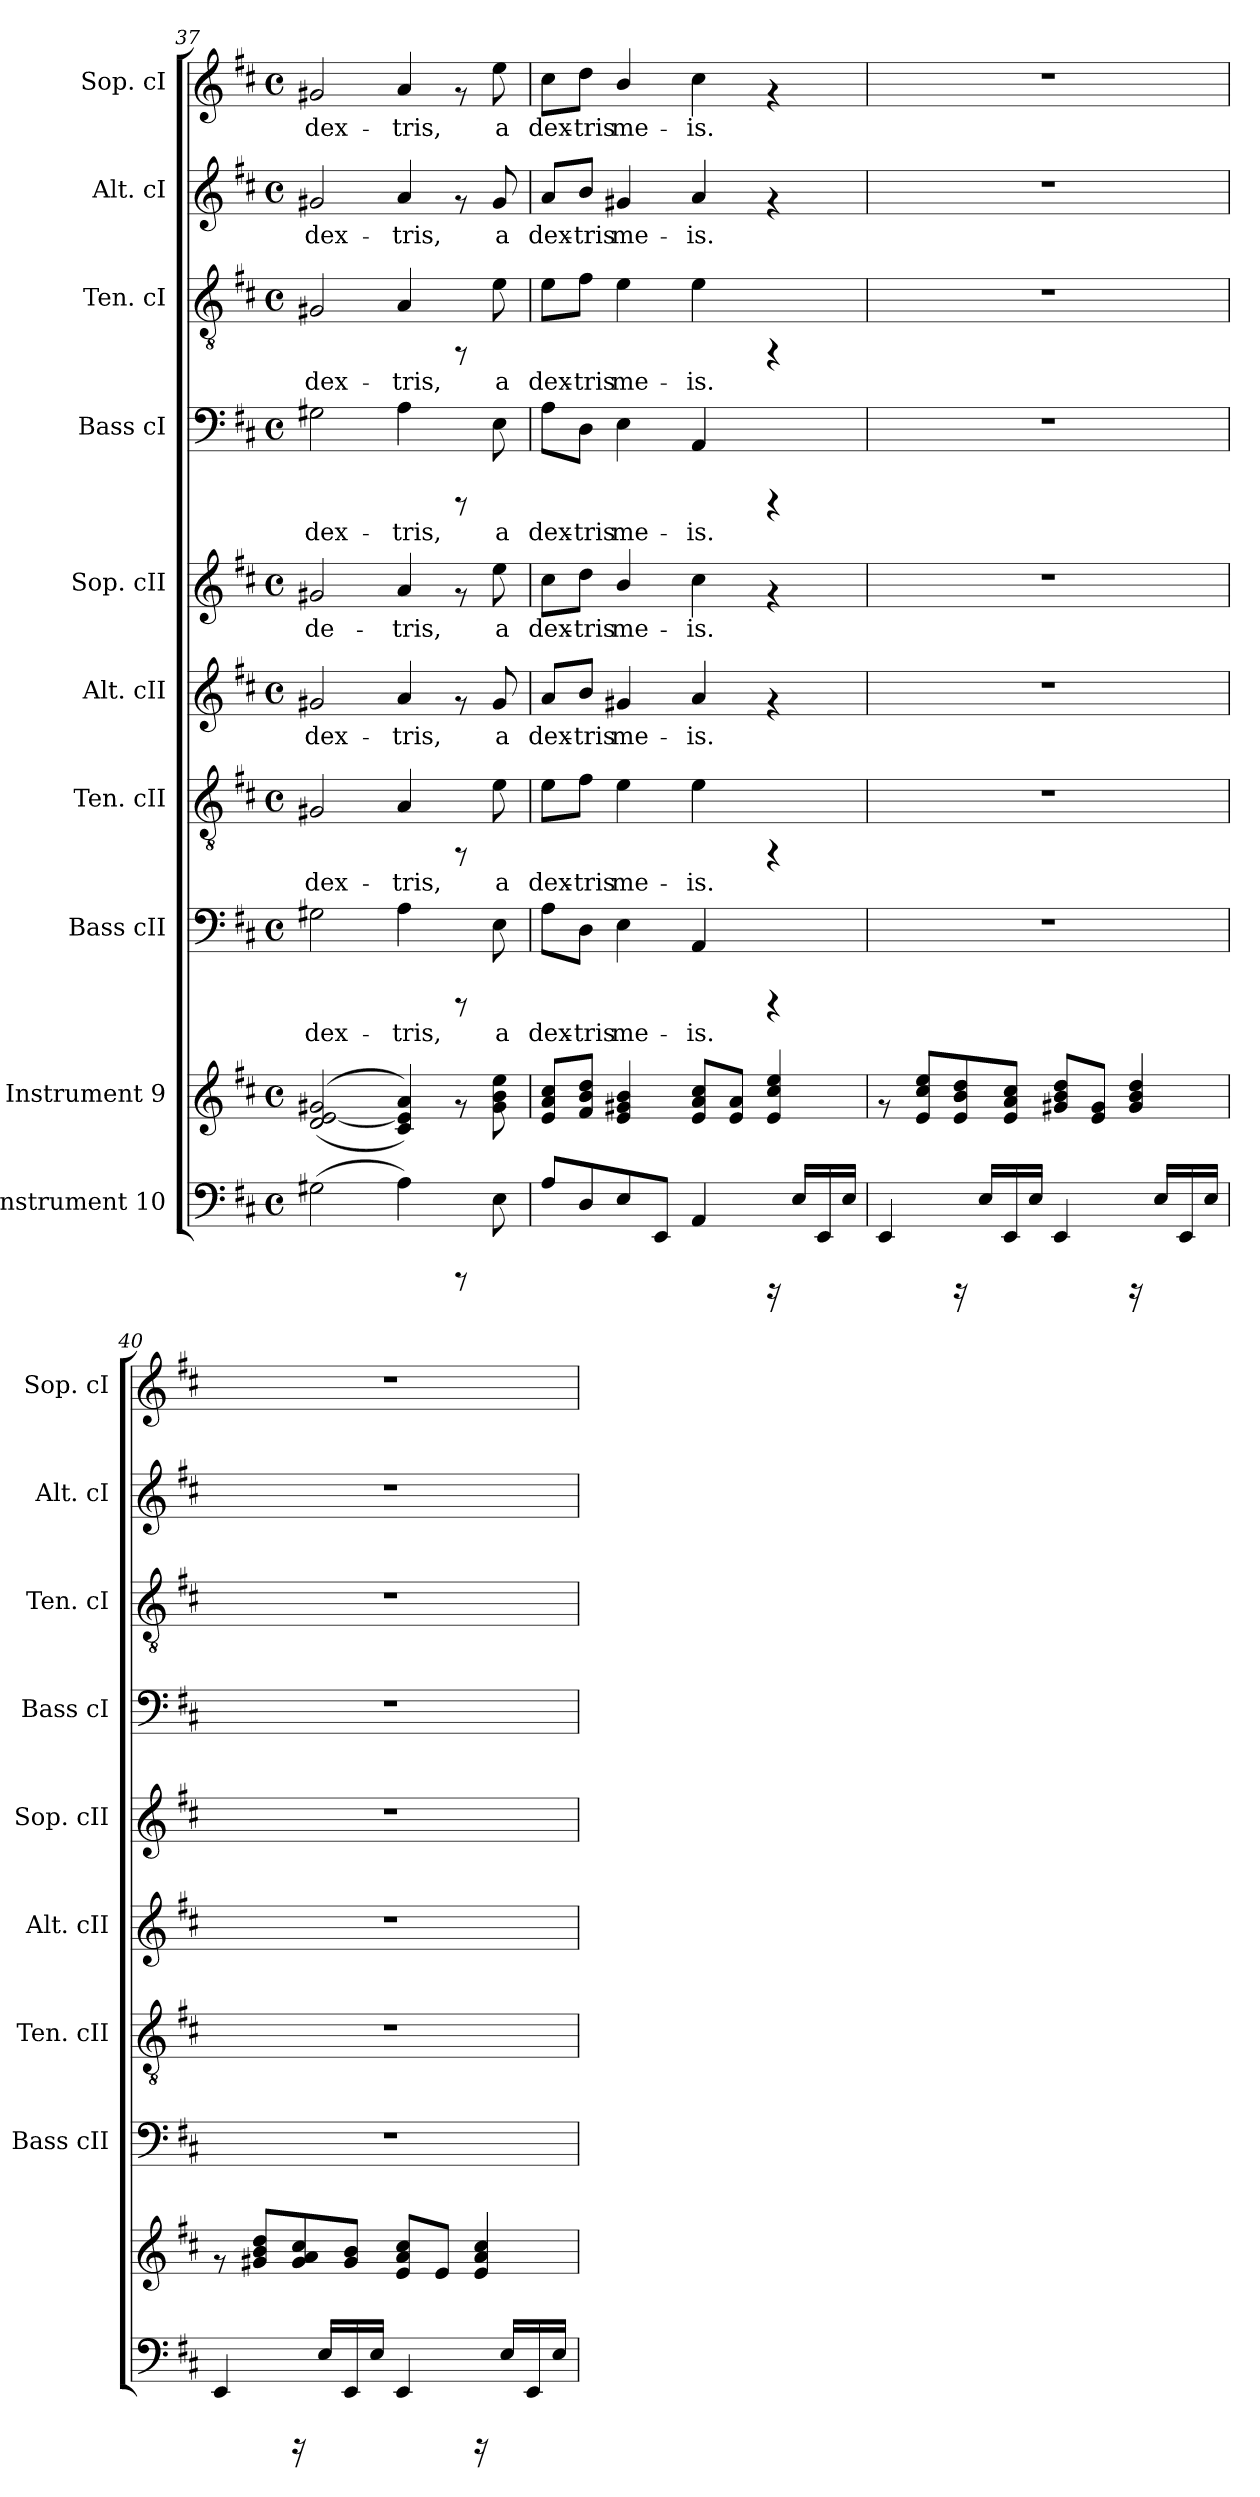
**kern	**kern	**kern	**text	**kern	**text	**kern	**text	**kern	**text	**kern	**text	**kern	**text	**kern	**text	**kern	**text
*part10	*part9	*part8	*part8	*part7	*part7	*part6	*part6	*part5	*part5	*part4	*part4	*part3	*part3	*part2	*part2	*part1	*part1
*staff10	*staff9	*staff8	*staff8	*staff7	*staff7	*staff6	*staff6	*staff5	*staff5	*staff4	*staff4	*staff3	*staff3	*staff2	*staff2	*staff1	*staff1
*I"Instrument 10	*I"Instrument 9	*I"Bass cII	*	*I"Ten. cII	*	*I"Alt. cII	*	*I"Sop. cII	*	*I"Bass cI	*	*I"Ten. cI	*	*I"Alt. cI	*	*I"Sop. cI	*
*	*	*I'Bass cII	*	*I'Ten. cII	*	*I'Alt. cII	*	*I'Sop. cII	*	*I'Bass cI	*	*I'Ten. cI	*	*I'Alt. cI	*	*I'Sop. cI	*
*clefF4	*clefG2	*clefF4	*	*clefGv2	*	*clefG2	*	*clefG2	*	*clefF4	*	*clefGv2	*	*clefG2	*	*clefG2	*
*k[f#c#]	*k[f#c#]	*k[f#c#]	*	*k[f#c#]	*	*k[f#c#]	*	*k[f#c#]	*	*k[f#c#]	*	*k[f#c#]	*	*k[f#c#]	*	*k[f#c#]	*
*D:	*D:	*D:	*	*D:	*	*D:	*	*D:	*	*D:	*	*D:	*	*D:	*	*D:	*
*M4/4	*M4/4	*M4/4	*	*M4/4	*	*M4/4	*	*M4/4	*	*M4/4	*	*M4/4	*	*M4/4	*	*M4/4	*
*met(c)	*met(c)	*met(c)	*	*met(c)	*	*met(c)	*	*met(c)	*	*met(c)	*	*met(c)	*	*met(c)	*	*met(c)	*
=37	=37	=37	=37	=37	=37	=37	=37	=37	=37	=37	=37	=37	=37	=37	=37	=37	=37
!	!	!	!LO:LY:b:cj	!	!LO:LY:b:cj	!	!LO:LY:b:cj	!	!LO:LY:b:cj	!	!LO:LY:b:cj	!	!LO:LY:b:cj	!	!LO:LY:b:cj	!	!LO:LY:b:cj
(>2G#X\	(>(<2g#X/ 2d/ [<2e/	2G#X\	dex-	2G#X/	dex-	2g#X/	dex-	2g#X/	de-	2G#X\	dex-	2G#X/	dex-	2g#X/	dex-	2g#X/	dex-
!	!	!	!LO:LY:b:cj	!	!LO:LY:b:cj	!	!LO:LY:b:cj	!	!LO:LY:b:cj	!	!LO:LY:b:cj	!	!LO:LY:b:cj	!	!LO:LY:b:cj	!	!LO:LY:b:cj
4A\)	4a/ 4e/] 4c#/))	4A\	-tris,	4A/	-tris,	4a/	-tris,	4a/	-tris,	4A\	-tris,	4A/	-tris,	4a/	-tris,	4a/	-tris,
8rCCC	8rf	8rCCC	.	8rFF	.	8rf	.	8rf	.	8rCCC	.	8rFF	.	8rf	.	8rf	.
!	!	!	!LO:LY:b:cj	!	!LO:LY:b:cj	!	!LO:LY:b:cj	!	!LO:LY:b:cj	!	!LO:LY:b:cj	!	!LO:LY:b:cj	!	!LO:LY:b:cj	!	!LO:LY:b:cj
8E\	8ee\ 8b\ 8g#\	8E\	a	8e\	a	8g#/	a	8ee\	a	8E\	a	8e\	a	8g#/	a	8ee\	a
!!LO:PB:g=z
=38	=38	=38	=38	=38	=38	=38	=38	=38	=38	=38	=38	=38	=38	=38	=38	=38	=38
!	!	!	!LO:LY:b:cj	!	!LO:LY:b:cj	!	!LO:LY:b:cj	!	!LO:LY:b:cj	!	!LO:LY:b:cj	!	!LO:LY:b:cj	!	!LO:LY:b:cj	!	!LO:LY:b:cj
8A/L	8a/ 8e/ 8cc#/L	8A\L	dex-	8e\L	dex-	8a/L	dex-	8cc#\L	dex-	8A\L	dex-	8e\L	dex-	8a/L	dex-	8cc#\L	dex-
!	!	!	!LO:LY:b:cj	!	!LO:LY:b:cj	!	!LO:LY:b:cj	!	!LO:LY:b:cj	!	!LO:LY:b:cj	!	!LO:LY:b:cj	!	!LO:LY:b:cj	!	!LO:LY:b:cj
8D/	8dd/ 8b/ 8f#/J	8D\J	-tris	8f#\J	-tris	8b/J	-tris	8dd\J	-tris	8D\J	-tris	8f#\J	-tris	8b/J	-tris	8dd\J	-tris
!	!	!	!LO:LY:b:cj	!	!LO:LY:b:cj	!	!LO:LY:b:cj	!	!LO:LY:b:cj	!	!LO:LY:b:cj	!	!LO:LY:b:cj	!	!LO:LY:b:cj	!	!LO:LY:b:cj
8E/	4b/ 4g#X/ 4e/	4E\	me-	4e\	me-	4g#X/	me-	4b/	me-	4E\	me-	4e\	me-	4g#X/	me-	4b/	me-
8EE/J	.	.	.	.	.	.	.	.	.	.	.	.	.	.	.	.	.
!	!	!	!LO:LY:b:cj	!	!LO:LY:b:cj	!	!LO:LY:b:cj	!	!LO:LY:b:cj	!	!LO:LY:b:cj	!	!LO:LY:b:cj	!	!LO:LY:b:cj	!	!LO:LY:b:cj
4AA/	8cc#/ 8a/ 8e/L	4AA/	-is.	4e\	-is.	4a/	-is.	4cc#\	-is.	4AA/	-is.	4e\	-is.	4a/	-is.	4cc#\	-is.
.	8a/ 8e/J	.	.	.	.	.	.	.	.	.	.	.	.	.	.	.	.
16rBBBB	4ee/ 4cc#/ 4e/	4rCCC	.	4rFF	.	4rf	.	4rf	.	4rCCC	.	4rFF	.	4rf	.	4rf	.
16E/L	.	.	.	.	.	.	.	.	.	.	.	.	.	.	.	.	.
16EE/	.	.	.	.	.	.	.	.	.	.	.	.	.	.	.	.	.
16E/J	.	.	.	.	.	.	.	.	.	.	.	.	.	.	.	.	.
=39	=39	=39	=39	=39	=39	=39	=39	=39	=39	=39	=39	=39	=39	=39	=39	=39	=39
4EE/	8rf	1r	.	1r	.	1r	.	1r	.	1r	.	1r	.	1r	.	1r	.
.	8ee/ 8e/ 8cc#/L	.	.	.	.	.	.	.	.	.	.	.	.	.	.	.	.
16rBBBB	8dd/ 8b/ 8e/	.	.	.	.	.	.	.	.	.	.	.	.	.	.	.	.
16E/L	.	.	.	.	.	.	.	.	.	.	.	.	.	.	.	.	.
16EE/	8cc#/ 8a/ 8e/J	.	.	.	.	.	.	.	.	.	.	.	.	.	.	.	.
16E/J	.	.	.	.	.	.	.	.	.	.	.	.	.	.	.	.	.
4EE/	8dd/ 8b/ 8g#X/L	.	.	.	.	.	.	.	.	.	.	.	.	.	.	.	.
.	8g#/ 8e/J	.	.	.	.	.	.	.	.	.	.	.	.	.	.	.	.
16rBBBB	4dd/ 4b/ 4g#/	.	.	.	.	.	.	.	.	.	.	.	.	.	.	.	.
16E/L	.	.	.	.	.	.	.	.	.	.	.	.	.	.	.	.	.
16EE/	.	.	.	.	.	.	.	.	.	.	.	.	.	.	.	.	.
16E/J	.	.	.	.	.	.	.	.	.	.	.	.	.	.	.	.	.
=40	=40	=40	=40	=40	=40	=40	=40	=40	=40	=40	=40	=40	=40	=40	=40	=40	=40
4EE/	8rf	1r	.	1r	.	1r	.	1r	.	1r	.	1r	.	1r	.	1r	.
.	8dd/ 8b/ 8g#X/L	.	.	.	.	.	.	.	.	.	.	.	.	.	.	.	.
16rBBBB	8cc#/ 8g#/ 8a/	.	.	.	.	.	.	.	.	.	.	.	.	.	.	.	.
16E/L	.	.	.	.	.	.	.	.	.	.	.	.	.	.	.	.	.
16EE/	8b/ 8g#/J	.	.	.	.	.	.	.	.	.	.	.	.	.	.	.	.
16E/J	.	.	.	.	.	.	.	.	.	.	.	.	.	.	.	.	.
4EE/	8cc#/ 8a/ 8e/L	.	.	.	.	.	.	.	.	.	.	.	.	.	.	.	.
.	8e/J	.	.	.	.	.	.	.	.	.	.	.	.	.	.	.	.
16rBBBB	4cc#/ 4a/ 4e/	.	.	.	.	.	.	.	.	.	.	.	.	.	.	.	.
16E/L	.	.	.	.	.	.	.	.	.	.	.	.	.	.	.	.	.
16EE/	.	.	.	.	.	.	.	.	.	.	.	.	.	.	.	.	.
16E/J	.	.	.	.	.	.	.	.	.	.	.	.	.	.	.	.	.
=	=	=	=	=	=	=	=	=	=	=	=	=	=	=	=	=	=
*-	*-	*-	*-	*-	*-	*-	*-	*-	*-	*-	*-	*-	*-	*-	*-	*-	*-
